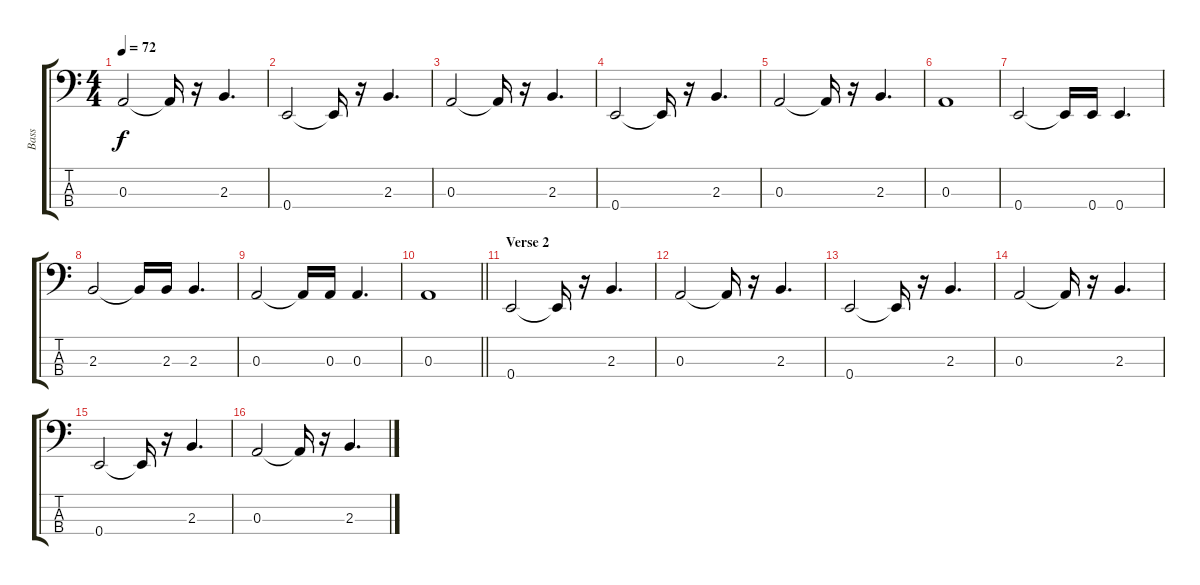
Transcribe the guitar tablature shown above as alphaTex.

\track ("Bass" "Bass") {instrument electricbassfinger}
\staff {score tabs}
\tuning (G2 D2 A1 E1) {hide}
\ts (4 4)
\tempo 72
\clef f4
\ks c
0.3.2{dy f} 0.3{t}.16 r.16 2.3.4{d} |
0.4.2 0.4{t}.16 r.16 2.3.4{d} |
0.3.2 0.3{t}.16 r.16 2.3.4{d} |
0.4.2 0.4{t}.16 r.16 2.3.4{d} |
0.3.2 0.3{t}.16 r.16 2.3.4{d} |
0.3.1 |
0.4.2 0.4{t}.16 0.4.16 0.4.4{d} |
2.3.2 2.3{t}.16 2.3.16 2.3.4{d} |
0.3.2 0.3{t}.16 0.3.16 0.3.4{d} |
\barLineRight lightlight
0.3.1 |
\section ("" "Verse 2")
0.4.2 0.4{t}.16 r.16 2.3.4{d} |
0.3.2 0.3{t}.16 r.16 2.3.4{d} |
0.4.2 0.4{t}.16 r.16 2.3.4{d} |
0.3.2 0.3{t}.16 r.16 2.3.4{d} |
0.4.2 0.4{t}.16 r.16 2.3.4{d} |
0.3.2 0.3{t}.16 r.16 2.3.4{d}
